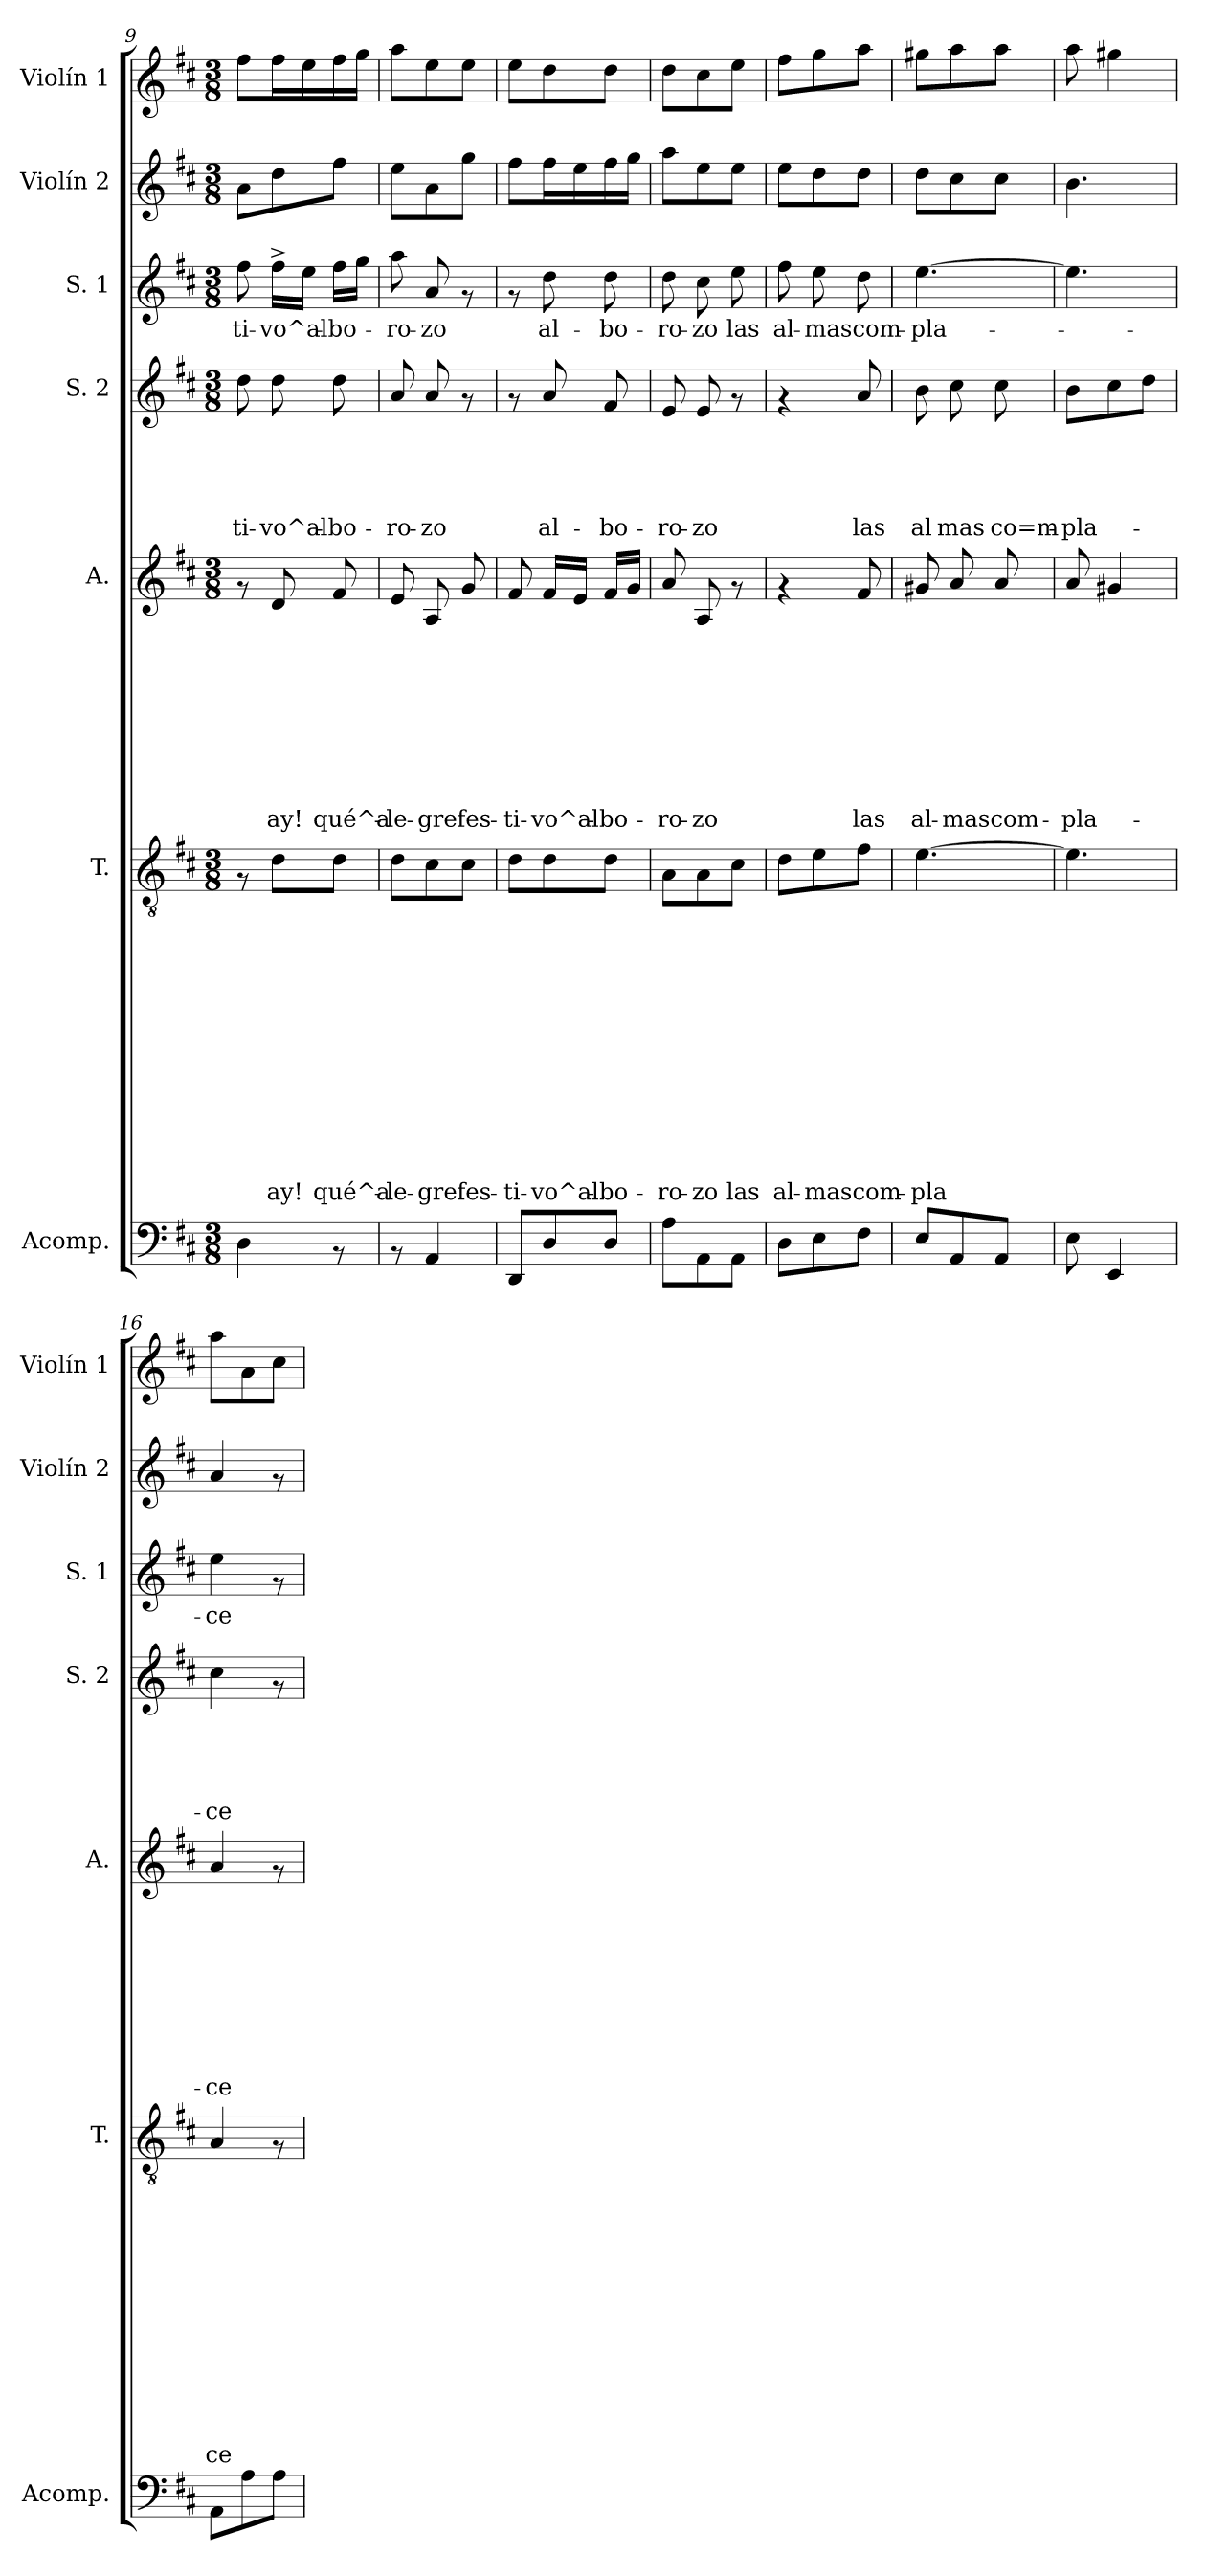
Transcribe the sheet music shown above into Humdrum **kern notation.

**kern	**kern	**text	**text	**text	**text	**text	**text	**text	**text	**text	**text	**text	**text	**text	**kern	**text	**text	**text	**text	**text	**text	**text	**text	**text	**kern	**text	**text	**text	**text	**text	**kern	**text	**kern	**kern
*part7	*part6	*part6	*part6	*part6	*part6	*part6	*part6	*part6	*part6	*part6	*part6	*part6	*part6	*part6	*part5	*part5	*part5	*part5	*part5	*part5	*part5	*part5	*part5	*part5	*part4	*part4	*part4	*part4	*part4	*part4	*part3	*part3	*part2	*part1
*staff7	*staff6	*staff6	*staff6	*staff6	*staff6	*staff6	*staff6	*staff6	*staff6	*staff6	*staff6	*staff6	*staff6	*staff6	*staff5	*staff5	*staff5	*staff5	*staff5	*staff5	*staff5	*staff5	*staff5	*staff5	*staff4	*staff4	*staff4	*staff4	*staff4	*staff4	*staff3	*staff3	*staff2	*staff1
*I"Acomp.	*I"T.	*	*	*	*	*	*	*	*	*	*	*	*	*	*I"A.	*	*	*	*	*	*	*	*	*	*I"S. 2	*	*	*	*	*	*I"S. 1	*	*I"Violín 2	*I"Violín 1
*I'Acomp.	*I'T.	*	*	*	*	*	*	*	*	*	*	*	*	*	*I'A.	*	*	*	*	*	*	*	*	*	*I'S. 2	*	*	*	*	*	*I'S. 1	*	*I'Violín 2	*I'Violín 1
*clefF4	*clefGv2	*	*	*	*	*	*	*	*	*	*	*	*	*	*clefG2	*	*	*	*	*	*	*	*	*	*clefG2	*	*	*	*	*	*clefG2	*	*clefG2	*clefG2
*k[f#c#]	*k[f#c#]	*	*	*	*	*	*	*	*	*	*	*	*	*	*k[f#c#]	*	*	*	*	*	*	*	*	*	*k[f#c#]	*	*	*	*	*	*k[f#c#]	*	*k[f#c#]	*k[f#c#]
*D:	*D:	*	*	*	*	*	*	*	*	*	*	*	*	*	*D:	*	*	*	*	*	*	*	*	*	*D:	*	*	*	*	*	*D:	*	*D:	*D:
*M3/8	*M3/8	*	*	*	*	*	*	*	*	*	*	*	*	*	*M3/8	*	*	*	*	*	*	*	*	*	*M3/8	*	*	*	*	*	*M3/8	*	*M3/8	*M3/8
=9	=9	=9	=9	=9	=9	=9	=9	=9	=9	=9	=9	=9	=9	=9	=9	=9	=9	=9	=9	=9	=9	=9	=9	=9	=9	=9	=9	=9	=9	=9	=9	=9	=9	=9
!	!	!	!	!	!	!	!	!	!	!	!	!	!	!	!	!	!	!	!	!	!	!	!	!	!	!	!	!	!	!LO:LY:b	!	!LO:LY:b	!	!
4D\	8rF	.	.	.	.	.	.	.	.	.	.	.	.	.	8rf	.	.	.	.	.	.	.	.	.	8dd\	.	.	.	.	-ti-	8ff#\	-ti-	8a\L	8ff#\L
!	!	!	!	!	!	!	!	!	!	!	!	!	!	!LO:LY:b	!	!	!	!	!	!	!	!	!	!LO:LY:b	!	!	!	!	!	!LO:LY:b	!	!LO:LY:b	!	!
.	8d\L	.	.	.	.	.	.	.	.	.	.	.	.	ay!	8d/	.	.	.	.	.	.	.	.	ay!	8dd\	.	.	.	.	-vo^al-	16ff#^>\LL	-vo^al-	8dd\	16ff#\L
.	.	.	.	.	.	.	.	.	.	.	.	.	.	.	.	.	.	.	.	.	.	.	.	.	.	.	.	.	.	.	16ee\JJ	.	.	16ee\
!	!	!	!	!	!	!	!	!	!	!	!	!	!	!LO:LY:b	!	!	!	!	!	!	!	!	!	!LO:LY:b	!	!	!	!	!	!LO:LY:b	!	!LO:LY:b	!	!
8rAA	8d\J	.	.	.	.	.	.	.	.	.	.	.	.	qué^a-	8f#/	.	.	.	.	.	.	.	.	qué^a-	8dd\	.	.	.	.	-bo-	16ff#\LL	-bo-	8ff#\J	16ff#\
.	.	.	.	.	.	.	.	.	.	.	.	.	.	.	.	.	.	.	.	.	.	.	.	.	.	.	.	.	.	.	16gg\JJ	.	.	16gg\JJ
=10	=10	=10	=10	=10	=10	=10	=10	=10	=10	=10	=10	=10	=10	=10	=10	=10	=10	=10	=10	=10	=10	=10	=10	=10	=10	=10	=10	=10	=10	=10	=10	=10	=10	=10
!	!	!	!	!	!	!	!	!	!	!	!	!	!	!LO:LY:b	!	!	!	!	!	!	!	!	!	!LO:LY:b	!	!	!	!	!	!LO:LY:b	!	!LO:LY:b	!	!
8rAA	8d\L	.	.	.	.	.	.	.	.	.	.	.	.	-le-	8e/	.	.	.	.	.	.	.	.	-le-	8a/	.	.	.	.	-ro-	8aa\	-ro-	8ee\L	8aa\L
!	!	!	!	!	!	!	!	!	!	!	!	!	!	!LO:LY:b	!	!	!	!	!	!	!	!	!	!LO:LY:b	!	!	!	!	!	!LO:LY:b	!	!LO:LY:b	!	!
4AA/	8c#\	.	.	.	.	.	.	.	.	.	.	.	.	-gre	8A/	.	.	.	.	.	.	.	.	-gre	8a/	.	.	.	.	-zo	8a/	-zo	8a\	8ee\
!	!	!	!	!	!	!	!	!	!	!	!	!	!	!LO:LY:b	!	!	!	!	!	!	!	!	!	!LO:LY:b	!	!	!	!	!	!	!	!	!	!
.	8c#\J	.	.	.	.	.	.	.	.	.	.	.	.	fes-	8g/	.	.	.	.	.	.	.	.	fes-	8rf	.	.	.	.	.	8rf	.	8gg\J	8ee\J
=11	=11	=11	=11	=11	=11	=11	=11	=11	=11	=11	=11	=11	=11	=11	=11	=11	=11	=11	=11	=11	=11	=11	=11	=11	=11	=11	=11	=11	=11	=11	=11	=11	=11	=11
!	!	!	!	!	!	!	!	!	!	!	!	!	!	!LO:LY:b	!	!	!	!	!	!	!	!	!	!LO:LY:b	!	!	!	!	!	!	!	!	!	!
8DD/L	8d\L	.	.	.	.	.	.	.	.	.	.	.	.	-ti-	8f#/	.	.	.	.	.	.	.	.	-ti-	8rf	.	.	.	.	.	8rf	.	8ff#\L	8ee\L
!	!	!	!	!	!	!	!	!	!	!	!	!	!	!LO:LY:b	!	!	!	!	!	!	!	!	!	!LO:LY:b	!	!	!	!	!	!LO:LY:b	!	!LO:LY:b	!	!
8D/	8d\	.	.	.	.	.	.	.	.	.	.	.	.	-vo^al-	16f#/LL	.	.	.	.	.	.	.	.	-vo^al-	8a/	.	.	.	.	al-	8dd\	al-	16ff#\L	8dd\
.	.	.	.	.	.	.	.	.	.	.	.	.	.	.	16e/JJ	.	.	.	.	.	.	.	.	.	.	.	.	.	.	.	.	.	16ee\	.
!	!	!	!	!	!	!	!	!	!	!	!	!	!	!LO:LY:b	!	!	!	!	!	!	!	!	!	!LO:LY:b	!	!	!	!	!	!LO:LY:b	!	!LO:LY:b	!	!
8D/J	8d\J	.	.	.	.	.	.	.	.	.	.	.	.	-bo-	16f#/LL	.	.	.	.	.	.	.	.	-bo-	8f#/	.	.	.	.	-bo-	8dd\	-bo-	16ff#\	8dd\J
.	.	.	.	.	.	.	.	.	.	.	.	.	.	.	16g/JJ	.	.	.	.	.	.	.	.	.	.	.	.	.	.	.	.	.	16gg\JJ	.
!!LO:PB:g=z
=12	=12	=12	=12	=12	=12	=12	=12	=12	=12	=12	=12	=12	=12	=12	=12	=12	=12	=12	=12	=12	=12	=12	=12	=12	=12	=12	=12	=12	=12	=12	=12	=12	=12	=12
!	!	!	!	!	!	!	!	!	!	!	!	!	!	!LO:LY:b	!	!	!	!	!	!	!	!	!	!LO:LY:b	!	!	!	!	!	!LO:LY:b	!	!LO:LY:b	!	!
8A\L	8A\L	.	.	.	.	.	.	.	.	.	.	.	.	-ro-	8a/	.	.	.	.	.	.	.	.	-ro-	8e/	.	.	.	.	-ro-	8dd\	-ro-	8aa\L	8dd\L
!	!	!	!	!	!	!	!	!	!	!	!	!	!	!LO:LY:b	!	!	!	!	!	!	!	!	!	!LO:LY:b	!	!	!	!	!	!LO:LY:b	!	!LO:LY:b	!	!
8AA\	8A\	.	.	.	.	.	.	.	.	.	.	.	.	-zo	8A/	.	.	.	.	.	.	.	.	-zo	8e/	.	.	.	.	-zo	8cc#\	-zo	8ee\	8cc#\
!	!	!	!	!	!	!	!	!	!	!	!	!	!	!LO:LY:b	!	!	!	!	!	!	!	!	!	!	!	!	!	!	!	!	!	!LO:LY:b	!	!
8AA\J	8c#\J	.	.	.	.	.	.	.	.	.	.	.	.	las	8rf	.	.	.	.	.	.	.	.	.	8rf	.	.	.	.	.	8ee\	las	8ee\J	8ee\J
=13	=13	=13	=13	=13	=13	=13	=13	=13	=13	=13	=13	=13	=13	=13	=13	=13	=13	=13	=13	=13	=13	=13	=13	=13	=13	=13	=13	=13	=13	=13	=13	=13	=13	=13
!	!	!	!	!	!	!	!	!	!	!	!	!	!	!LO:LY:b	!	!	!	!	!	!	!	!	!	!	!	!	!	!	!	!	!	!LO:LY:b	!	!
8D\L	8d\L	.	.	.	.	.	.	.	.	.	.	.	.	al-	4rf	.	.	.	.	.	.	.	.	.	4rf	.	.	.	.	.	8ff#\	al-	8ee\L	8ff#\L
!	!	!	!	!	!	!	!	!	!	!	!	!	!	!LO:LY:b	!	!	!	!	!	!	!	!	!	!	!	!	!	!	!	!	!	!LO:LY:b	!	!
8E\	8e\	.	.	.	.	.	.	.	.	.	.	.	.	-mas	.	.	.	.	.	.	.	.	.	.	.	.	.	.	.	.	8ee\	-mas	8dd\	8gg\
!	!	!	!	!	!	!	!	!	!	!	!	!	!	!LO:LY:b	!	!	!	!	!	!	!	!	!	!LO:LY:b	!	!	!	!	!	!LO:LY:b	!	!LO:LY:b	!	!
8F#\J	8f#\J	.	.	.	.	.	.	.	.	.	.	.	.	com-	8f#/	.	.	.	.	.	.	.	.	las	8a/	.	.	.	.	las	8dd\	com-	8dd\J	8aa\J
=14	=14	=14	=14	=14	=14	=14	=14	=14	=14	=14	=14	=14	=14	=14	=14	=14	=14	=14	=14	=14	=14	=14	=14	=14	=14	=14	=14	=14	=14	=14	=14	=14	=14	=14
!	!	!	!	!	!	!	!	!	!	!	!	!	!	!LO:LY:b	!	!	!	!	!	!	!	!	!	!LO:LY:b	!	!	!	!	!	!LO:LY:b	!	!LO:LY:b	!	!
8E/L	[>4.e\	.	.	.	.	.	.	.	.	.	.	.	.	-pla	8g#X/	.	.	.	.	.	.	.	.	al-	8b\	.	.	.	.	al	[>4.ee\	-pla-	8dd\L	8gg#X\L
!	!	!	!	!	!	!	!	!	!	!	!	!	!	!	!	!	!	!	!	!	!	!	!	!LO:LY:b	!	!	!	!	!	!LO:LY:b	!	!	!	!
8AA/	.	.	.	.	.	.	.	.	.	.	.	.	.	.	8a/	.	.	.	.	.	.	.	.	-mas	8cc#\	.	.	.	.	mas	.	.	8cc#\	8aa\
!	!	!	!	!	!	!	!	!	!	!	!	!	!	!	!	!	!	!	!	!	!	!	!	!LO:LY:b	!	!	!	!	!	!LO:LY:b	!	!	!	!
8AA/J	.	.	.	.	.	.	.	.	.	.	.	.	.	.	8a/	.	.	.	.	.	.	.	.	com-	8cc#\	.	.	.	.	co=m-	.	.	8cc#\J	8aa\J
=15	=15	=15	=15	=15	=15	=15	=15	=15	=15	=15	=15	=15	=15	=15	=15	=15	=15	=15	=15	=15	=15	=15	=15	=15	=15	=15	=15	=15	=15	=15	=15	=15	=15	=15
!	!	!	!	!	!	!	!	!	!	!	!	!	!	!	!	!	!	!	!	!	!	!	!	!LO:LY:b	!	!	!	!	!	!LO:LY:b	!	!	!	!
8E\	4.e\]	.	.	.	.	.	.	.	.	.	.	.	.	.	8a/	.	.	.	.	.	.	.	.	-pla-	8b\L	.	.	.	.	-pla-	4.ee\]	.	4.b\	8aa\
4EE/	.	.	.	.	.	.	.	.	.	.	.	.	.	.	4g#X/	.	.	.	.	.	.	.	.	.	8cc#\	.	.	.	.	.	.	.	.	4gg#X\
.	.	.	.	.	.	.	.	.	.	.	.	.	.	.	.	.	.	.	.	.	.	.	.	.	8dd\J	.	.	.	.	.	.	.	.	.
=16	=16	=16	=16	=16	=16	=16	=16	=16	=16	=16	=16	=16	=16	=16	=16	=16	=16	=16	=16	=16	=16	=16	=16	=16	=16	=16	=16	=16	=16	=16	=16	=16	=16	=16
!	!	!	!	!	!	!	!	!	!	!	!	!	!	!LO:LY:b	!	!	!	!	!	!	!	!	!	!LO:LY:b	!	!	!	!	!	!LO:LY:b	!	!LO:LY:b	!	!
8AA\L	4A/	.	.	.	.	.	.	.	.	.	.	.	.	ce	4a/	.	.	.	.	.	.	.	.	-ce	4cc#\	.	.	.	.	-ce	4ee\	-ce	4a/	8aa\L
8A\	.	.	.	.	.	.	.	.	.	.	.	.	.	.	.	.	.	.	.	.	.	.	.	.	.	.	.	.	.	.	.	.	.	8a\
8A\J	8rF	.	.	.	.	.	.	.	.	.	.	.	.	.	8rf	.	.	.	.	.	.	.	.	.	8rf	.	.	.	.	.	8rf	.	8rf	8cc#\J
=	=	=	=	=	=	=	=	=	=	=	=	=	=	=	=	=	=	=	=	=	=	=	=	=	=	=	=	=	=	=	=	=	=	=
*-	*-	*-	*-	*-	*-	*-	*-	*-	*-	*-	*-	*-	*-	*-	*-	*-	*-	*-	*-	*-	*-	*-	*-	*-	*-	*-	*-	*-	*-	*-	*-	*-	*-	*-
